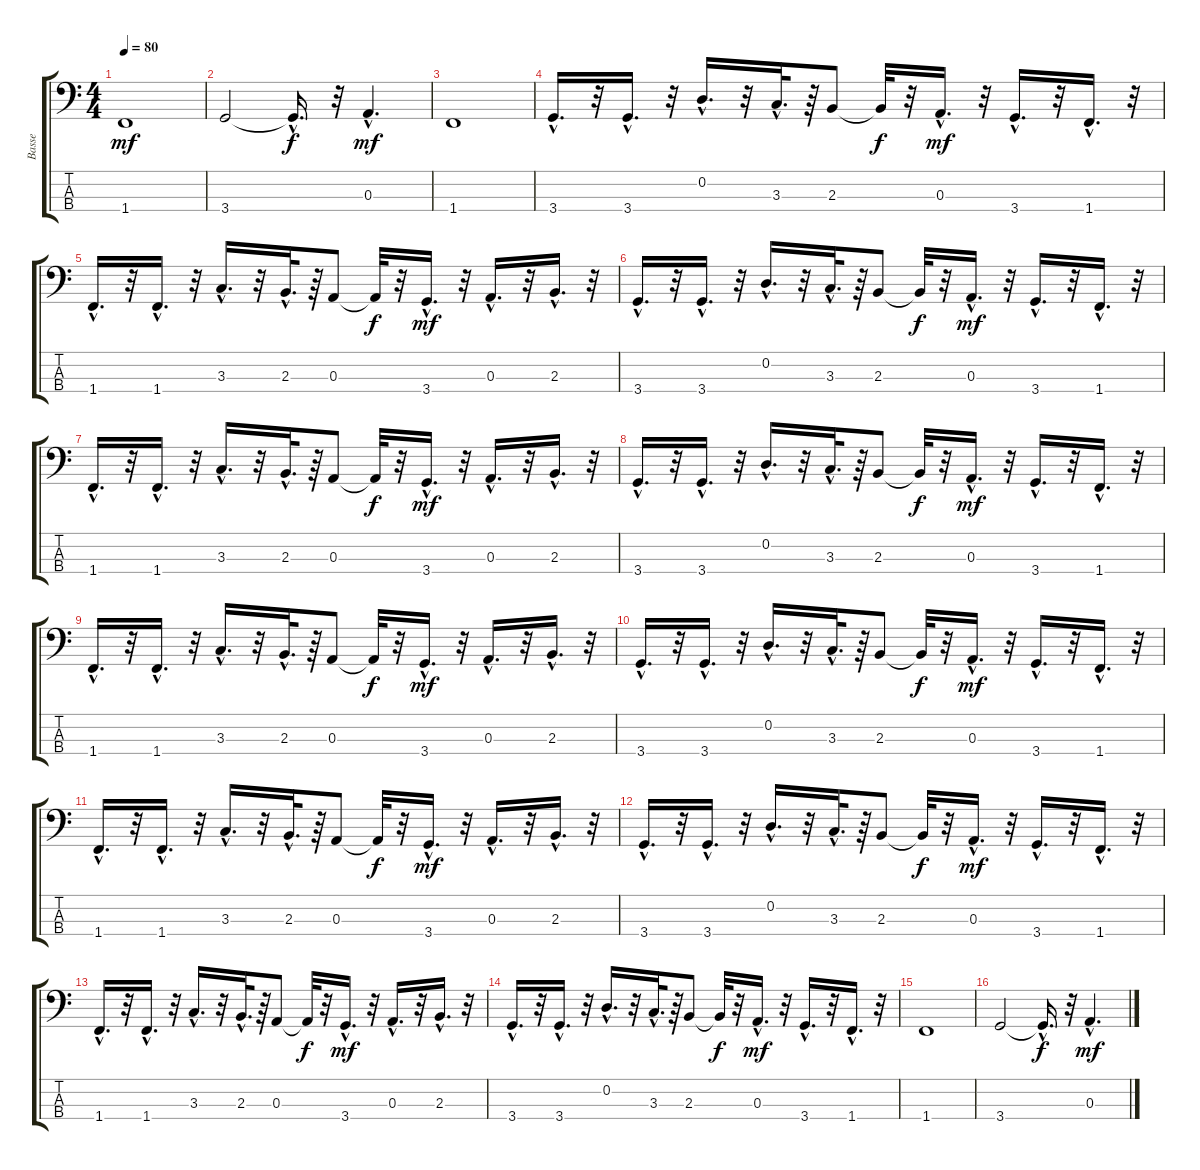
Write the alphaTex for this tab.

\track ("Basse" "Basse") {instrument acousticbass}
\staff {score tabs}
\tuning (G2 D2 A1 E1) {hide}
\ts (4 4)
\tempo 80
\clef f4
\ks c
1.4.1{dy mf} |
3.4.2 3.4{hac t}.16{d dy f} r.32 0.3{hac}.4{d dy mf} |
1.4.1 |
3.4{hac}.16{d} r.32 3.4{hac}.16{d} r.32 0.2{hac}.16{d} r.32 3.3{hac}.32{d} r.64 2.3.8 2.3{t}.32{dy f} r.32 0.3{hac}.16{d dy mf} r.32 3.4{hac}.16{d} r.32 1.4{hac}.16{d} r.32 |
1.4{hac}.16{d} r.32 1.4{hac}.16{d} r.32 3.3{hac}.16{d} r.32 2.3{hac}.32{d} r.64 0.3.8 0.3{t}.32{dy f} r.32 3.4{hac}.16{d dy mf} r.32 0.3{hac}.16{d} r.32 2.3{hac}.16{d} r.32 |
3.4{hac}.16{d} r.32 3.4{hac}.16{d} r.32 0.2{hac}.16{d} r.32 3.3{hac}.32{d} r.64 2.3.8 2.3{t}.32{dy f} r.32 0.3{hac}.16{d dy mf} r.32 3.4{hac}.16{d} r.32 1.4{hac}.16{d} r.32 |
1.4{hac}.16{d} r.32 1.4{hac}.16{d} r.32 3.3{hac}.16{d} r.32 2.3{hac}.32{d} r.64 0.3.8 0.3{t}.32{dy f} r.32 3.4{hac}.16{d dy mf} r.32 0.3{hac}.16{d} r.32 2.3{hac}.16{d} r.32 |
3.4{hac}.16{d} r.32 3.4{hac}.16{d} r.32 0.2{hac}.16{d} r.32 3.3{hac}.32{d} r.64 2.3.8 2.3{t}.32{dy f} r.32 0.3{hac}.16{d dy mf} r.32 3.4{hac}.16{d} r.32 1.4{hac}.16{d} r.32 |
1.4{hac}.16{d} r.32 1.4{hac}.16{d} r.32 3.3{hac}.16{d} r.32 2.3{hac}.32{d} r.64 0.3.8 0.3{t}.32{dy f} r.32 3.4{hac}.16{d dy mf} r.32 0.3{hac}.16{d} r.32 2.3{hac}.16{d} r.32 |
3.4{hac}.16{d} r.32 3.4{hac}.16{d} r.32 0.2{hac}.16{d} r.32 3.3{hac}.32{d} r.64 2.3.8 2.3{t}.32{dy f} r.32 0.3{hac}.16{d dy mf} r.32 3.4{hac}.16{d} r.32 1.4{hac}.16{d} r.32 |
1.4{hac}.16{d} r.32 1.4{hac}.16{d} r.32 3.3{hac}.16{d} r.32 2.3{hac}.32{d} r.64 0.3.8 0.3{t}.32{dy f} r.32 3.4{hac}.16{d dy mf} r.32 0.3{hac}.16{d} r.32 2.3{hac}.16{d} r.32 |
3.4{hac}.16{d} r.32 3.4{hac}.16{d} r.32 0.2{hac}.16{d} r.32 3.3{hac}.32{d} r.64 2.3.8 2.3{t}.32{dy f} r.32 0.3{hac}.16{d dy mf} r.32 3.4{hac}.16{d} r.32 1.4{hac}.16{d} r.32 |
1.4{hac}.16{d} r.32 1.4{hac}.16{d} r.32 3.3{hac}.16{d} r.32 2.3{hac}.32{d} r.64 0.3.8 0.3{t}.32{dy f} r.32 3.4{hac}.16{d dy mf} r.32 0.3{hac}.16{d} r.32 2.3{hac}.16{d} r.32 |
3.4{hac}.16{d} r.32 3.4{hac}.16{d} r.32 0.2{hac}.16{d} r.32 3.3{hac}.32{d} r.64 2.3.8 2.3{t}.32{dy f} r.32 0.3{hac}.16{d dy mf} r.32 3.4{hac}.16{d} r.32 1.4{hac}.16{d} r.32 |
1.4.1 |
3.4.2 3.4{hac t}.16{d dy f} r.32 0.3{hac}.4{d dy mf}
